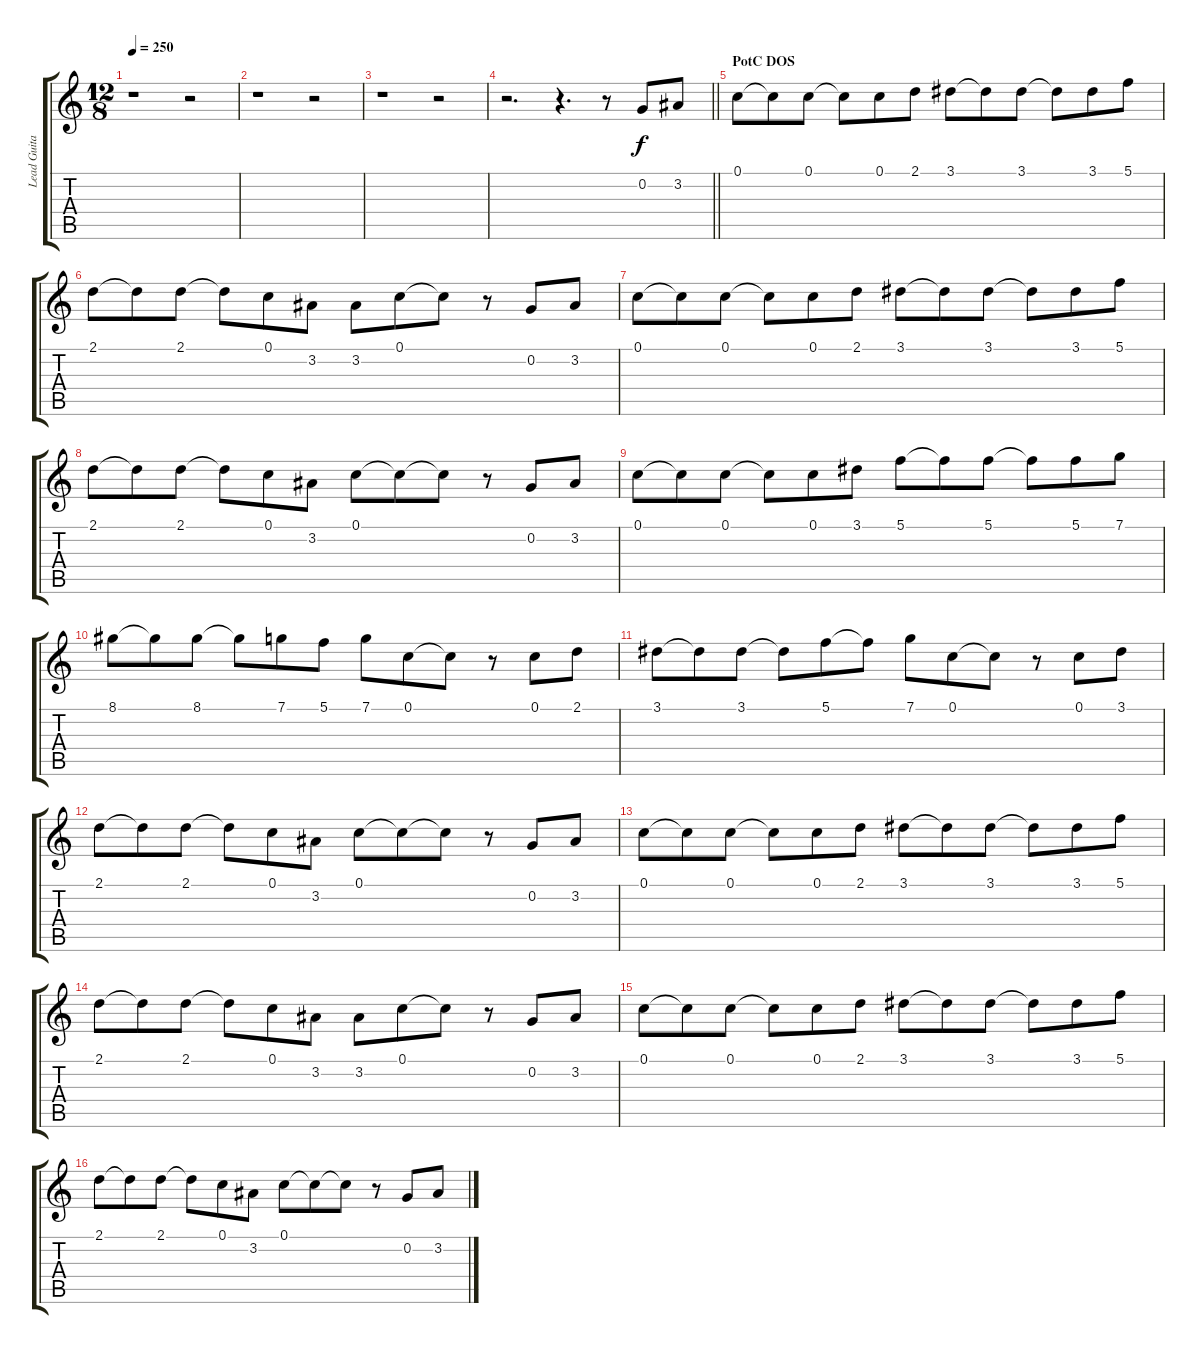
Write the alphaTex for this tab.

\track ("Lead Guitar" "Lead Guita") {instrument distortionguitar}
\staff {score tabs}
\tuning (C4 G3 Eb3 Bb2 F2 C2) {hide}
\ts (12 8)
\tempo 250
\clef g2
\ks c
r.1{dy f} r.2 |
r.1 r.2 |
r.1 r.2 |
\barLineRight lightlight
r.2{d} r.4{d} r.8 0.2.8 3.2.8 |
\section ("" "PotC DOS")
0.1.8 0.1{t}.8 0.1.8 0.1{t}.8 0.1.8 2.1.8 3.1.8 3.1{t}.8 3.1.8 3.1{t}.8 3.1.8 5.1.8 |
2.1.8 2.1{t}.8 2.1.8 2.1{t}.8 0.1.8 3.2.8 3.2.8 0.1.8 0.1{t}.8 r.8 0.2.8 3.2.8 |
0.1.8 0.1{t}.8 0.1.8 0.1{t}.8 0.1.8 2.1.8 3.1.8 3.1{t}.8 3.1.8 3.1{t}.8 3.1.8 5.1.8 |
2.1.8 2.1{t}.8 2.1.8 2.1{t}.8 0.1.8 3.2.8 0.1.8 0.1{t}.8 0.1{t}.8 r.8 0.2.8 3.2.8 |
0.1.8 0.1{t}.8 0.1.8 0.1{t}.8 0.1.8 3.1.8 5.1.8 5.1{t}.8 5.1.8 5.1{t}.8 5.1.8 7.1.8 |
8.1.8 8.1{t}.8 8.1.8 8.1{t}.8 7.1.8 5.1.8 7.1.8 0.1.8 0.1{t}.8 r.8 0.1.8 2.1.8 |
3.1.8 3.1{t}.8 3.1.8 3.1{t}.8 5.1.8 5.1{t}.8 7.1.8 0.1.8 0.1{t}.8 r.8 0.1.8 3.1.8 |
2.1.8 2.1{t}.8 2.1.8 2.1{t}.8 0.1.8 3.2.8 0.1.8 0.1{t}.8 0.1{t}.8 r.8 0.2.8 3.2.8 |
0.1.8 0.1{t}.8 0.1.8 0.1{t}.8 0.1.8 2.1.8 3.1.8 3.1{t}.8 3.1.8 3.1{t}.8 3.1.8 5.1.8 |
2.1.8 2.1{t}.8 2.1.8 2.1{t}.8 0.1.8 3.2.8 3.2.8 0.1.8 0.1{t}.8 r.8 0.2.8 3.2.8 |
0.1.8 0.1{t}.8 0.1.8 0.1{t}.8 0.1.8 2.1.8 3.1.8 3.1{t}.8 3.1.8 3.1{t}.8 3.1.8 5.1.8 |
2.1.8 2.1{t}.8 2.1.8 2.1{t}.8 0.1.8 3.2.8 0.1.8 0.1{t}.8 0.1{t}.8 r.8 0.2.8 3.2.8
